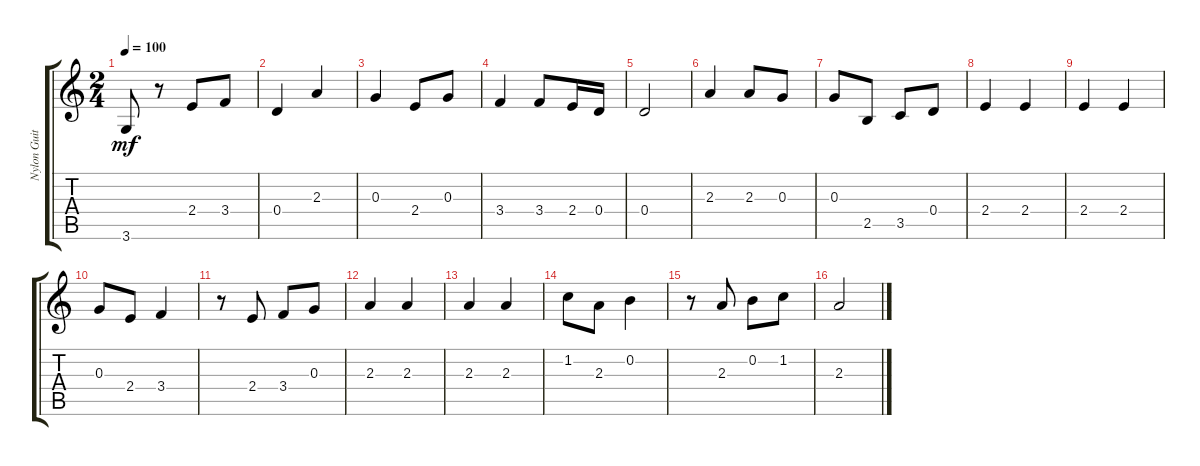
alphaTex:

\track ("Nylon Guitar" "Nylon Guit") {instrument acousticguitarnylon}
\staff {score tabs}
\tuning (E4 B3 G3 D3 A2 E2) {hide}
\ts (2 4)
\tempo 100
\clef g2
\ks c
3.6.8{dy mf} r.8 2.4.8 3.4.8 |
0.4.4 2.3.4 |
0.3.4 2.4.8 0.3.8 |
3.4.4 3.4.8 2.4.16 0.4.16 |
0.4.2 |
2.3.4 2.3.8 0.3.8 |
0.3.8 2.5.8 3.5.8 0.4.8 |
2.4.4 2.4.4 |
2.4.4 2.4.4 |
0.3.8 2.4.8 3.4.4 |
r.8 2.4.8 3.4.8 0.3.8 |
2.3.4 2.3.4 |
2.3.4 2.3.4 |
1.2.8 2.3.8 0.2.4 |
r.8 2.3.8 0.2.8 1.2.8 |
2.3.2
